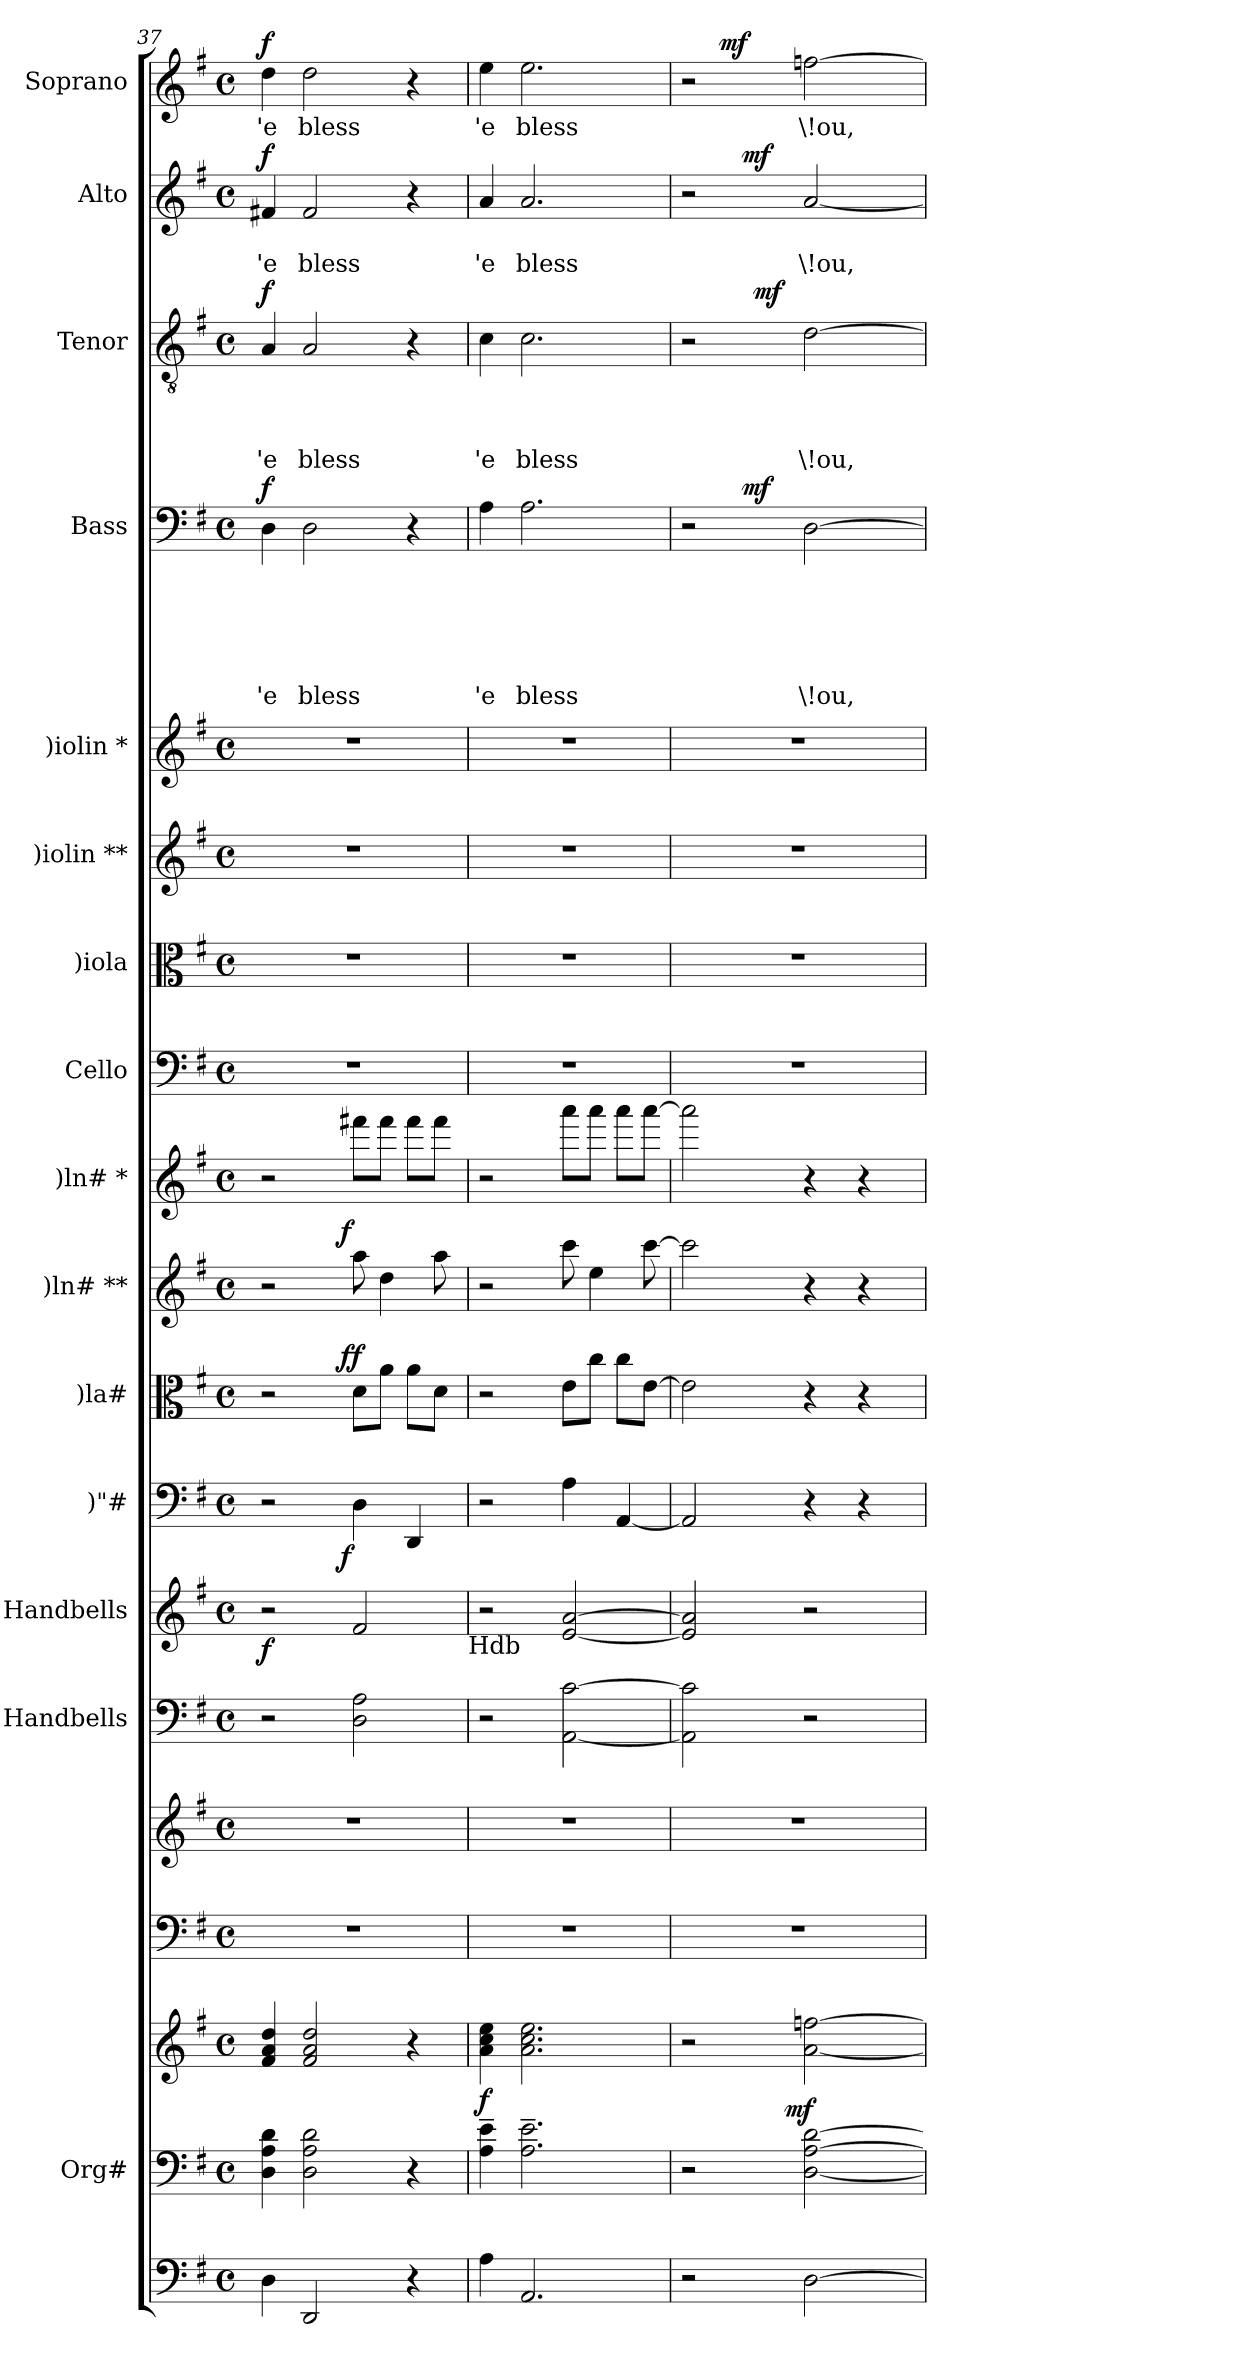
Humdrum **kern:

**kern	**kern	**kern	**dynam	**kern	**kern	**kern	**kern	**dynam	**kern	**dynam	**kern	**dynam	**kern	**dynam	**kern	**kern	**kern	**kern	**kern	**kern	**text	**text	**text	**text	**text	**text	**dynam	**kern	**text	**text	**text	**text	**dynam	**kern	**text	**text	**dynam	**kern	**text	**dynam
*part18	*part17	*part17	*part17	*part16	*part15	*part14	*part13	*part13	*part12	*part12	*part11	*part11	*part10	*part10	*part9	*part8	*part7	*part6	*part5	*part4	*part4	*part4	*part4	*part4	*part4	*part4	*part4	*part3	*part3	*part3	*part3	*part3	*part3	*part2	*part2	*part2	*part2	*part1	*part1	*part1
*staff19	*staff18	*staff17	*staff17/18	*staff16	*staff15	*staff14	*staff13	*staff13	*staff12	*staff12	*staff11	*staff11	*staff10	*staff10	*staff9	*staff8	*staff7	*staff6	*staff5	*staff4	*staff4	*staff4	*staff4	*staff4	*staff4	*staff4	*staff4	*staff3	*staff3	*staff3	*staff3	*staff3	*staff3	*staff2	*staff2	*staff2	*staff2	*staff1	*staff1	*staff1
*	*I"Org#	*	*	*	*	*I"Handbells	*I"Handbells	*	*I")"#	*	*I")la#	*	*I")ln# **	*	*I")ln# *	*I"Cello	*I")iola	*I")iolin **	*I")iolin *	*I"Bass	*	*	*	*	*	*	*	*I"Tenor	*	*	*	*	*	*I"Alto	*	*	*	*I"Soprano	*	*
*	*	*	*	*	*	*	*	*	*	*	*I')la#	*	*I')ln# **	*	*I')ln# *	*	*	*	*	*I'B	*	*	*	*	*	*	*	*I'T	*	*	*	*	*	*I'A	*	*	*	*I'S	*	*
*clefF4	*clefF4	*clefG2	*	*clefF4	*clefG2	*clefF4	*clefG2	*	*clefF4	*	*clefC3	*	*clefG2	*	*clefG2	*clefF4	*clefC3	*clefG2	*clefG2	*clefF4	*	*	*	*	*	*	*	*clefGv2	*	*	*	*	*	*clefG2	*	*	*	*clefG2	*	*
*k[f#]	*k[f#]	*k[f#]	*	*k[f#]	*k[f#]	*k[f#]	*k[f#]	*	*k[f#]	*	*k[f#]	*	*k[f#]	*	*k[f#]	*k[f#]	*k[f#]	*k[f#]	*k[f#]	*k[f#]	*	*	*	*	*	*	*	*k[f#]	*	*	*	*	*	*k[f#]	*	*	*	*k[f#]	*	*
*G:	*G:	*G:	*	*G:	*G:	*G:	*G:	*	*G:	*	*G:	*	*G:	*	*G:	*G:	*G:	*G:	*G:	*G:	*	*	*	*	*	*	*	*G:	*	*	*	*	*	*G:	*	*	*	*G:	*	*
*M4/4	*M4/4	*M4/4	*	*M4/4	*M4/4	*M4/4	*M4/4	*	*M4/4	*	*M4/4	*	*M4/4	*	*M4/4	*M4/4	*M4/4	*M4/4	*M4/4	*M4/4	*	*	*	*	*	*	*	*M4/4	*	*	*	*	*	*M4/4	*	*	*	*M4/4	*	*
*met(c)	*met(c)	*met(c)	*	*met(c)	*met(c)	*met(c)	*met(c)	*	*met(c)	*	*met(c)	*	*met(c)	*	*met(c)	*met(c)	*met(c)	*met(c)	*met(c)	*met(c)	*	*	*	*	*	*	*	*met(c)	*	*	*	*	*	*met(c)	*	*	*	*met(c)	*	*
=37	=37	=37	=37	=37	=37	=37	=37	=37	=37	=37	=37	=37	=37	=37	=37	=37	=37	=37	=37	=37	=37	=37	=37	=37	=37	=37	=37	=37	=37	=37	=37	=37	=37	=37	=37	=37	=37	=37	=37	=37
!	!	!	!	!	!	!	!	!LO:DY:b	!	!	!	!	!	!	!	!	!	!	!	!	!	!	!	!	!	!LO:LY:b	!LO:DY:a	!	!	!	!	!LO:LY:b	!LO:DY:a	!	!	!LO:LY:b	!LO:DY:a	!	!LO:LY:b	!LO:DY:a
*	*	*	*	*	*	*	*	*	*^	*	*^	*	*^	*	*	*	*	*	*	*	*	*	*	*	*	*	*	*	*	*	*	*	*	*	*	*	*	*	*	*
4D\	4D\ 4A\ 4d\	4f#/ 4a/ 4dd/	.	1r	1r	2r	2r	f	2r	4...ryy	.	2r	4...ryy	.	2r	4...ryy	.	2r	1r	1r	1r	1r	4D\	.	.	.	.	.	'e	f	4A/	.	.	.	'e	f	4f#X/	.	'e	f	4dd\	'e	f
!	!	!	!	!	!	!	!	!	!	!	!	!	!	!	!	!	!	!	!	!	!	!	!	!	!	!	!	!	!LO:LY:b	!	!	!	!	!	!LO:LY:b	!	!	!	!LO:LY:b	!	!	!LO:LY:b	!
2DD/	2D\ 2A\ 2d\	2f#/ 2a/ 2dd/	.	.	.	.	.	.	.	.	.	.	.	.	.	.	.	.	.	.	.	.	2D\	.	.	.	.	.	bless	.	2A/	.	.	.	bless	.	2f#/	.	bless	.	2dd\	bless	.
!	!	!	!	!	!	!	!	!	!	!	!LO:DY:b	!	!	!LO:DY:a	!	!	!	!	!	!	!	!	!	!	!	!	!	!	!	!	!	!	!	!	!	!	!	!	!	!	!	!	!
!	!	!	!	!	!	!	!	!	!	!	!	!	!	!LO:DY:n=1:b	!	!	!LO:DY:a	!	!	!	!	!	!	!	!	!	!	!	!	!	!	!	!	!	!	!	!	!	!	!	!	!	!
.	.	.	.	.	.	.	.	.	.	2ryy	f	.	2ryy	f f	.	2ryy	f	.	.	.	.	.	.	.	.	.	.	.	.	.	.	.	.	.	.	.	.	.	.	.	.	.	.
.	.	.	.	.	.	2D\ 2A\	2f#/	.	4D\	.	.	8d\L	.	.	8aa\	.	.	8fff#X\L	.	.	.	.	.	.	.	.	.	.	.	.	.	.	.	.	.	.	.	.	.	.	.	.	.
.	.	.	.	.	.	.	.	.	.	.	.	8a\J	.	.	4dd\	.	.	8fff#\J	.	.	.	.	.	.	.	.	.	.	.	.	.	.	.	.	.	.	.	.	.	.	.	.	.
4r	4r	4r	.	.	.	.	.	.	4DD/	.	.	8a\L	.	.	.	.	.	8fff#\L	.	.	.	.	4r	.	.	.	.	.	.	.	4r	.	.	.	.	.	4r	.	.	.	4r	.	.
.	.	.	.	.	.	.	.	.	.	.	.	8d\J	.	.	8aa\	.	.	8fff#\J	.	.	.	.	.	.	.	.	.	.	.	.	.	.	.	.	.	.	.	.	.	.	.	.	.
.	.	.	.	.	.	.	.	.	.	32ryy	.	.	32ryy	.	.	32ryy	.	.	.	.	.	.	.	.	.	.	.	.	.	.	.	.	.	.	.	.	.	.	.	.	.	.	.
!	!	!	!	!	!	!	!LO:TX:b:t=Hdb	!	!	!	!	!	!	!	!	!	!	!	!	!	!	!	!	!	!	!	!	!	!	!	!	!	!	!	!	!	!	!	!	!	!	!	!
=38	=38	=38	=38	=38	=38	=38	=38	=38	=38	=38	=38	=38	=38	=38	=38	=38	=38	=38	=38	=38	=38	=38	=38	=38	=38	=38	=38	=38	=38	=38	=38	=38	=38	=38	=38	=38	=38	=38	=38	=38	=38	=38	=38
!	!	!	!LO:DY:a=2	!	!	!	!	!	!	!	!	!	!	!	!	!	!	!	!	!	!	!	!	!	!	!	!	!	!LO:LY:b	!	!	!	!	!	!LO:LY:b	!	!	!	!LO:LY:b	!	!	!LO:LY:b	!
*	*	*	*	*	*	*	*	*	*v	*v	*	*	*	*	*v	*v	*	*	*	*	*	*	*	*	*	*	*	*	*	*	*	*	*	*	*	*	*	*	*	*	*	*	*
*	*	*	*	*	*	*	*	*	*	*	*v	*v	*	*	*	*	*	*	*	*	*	*	*	*	*	*	*	*	*	*	*	*	*	*	*	*	*	*	*	*	*
4A\	4A\~> 4e\~>	4a\ 4cc\ 4ee\	f	1r	1r	2r	2r	.	2r	.	2r	.	2r	.	2r	1r	1r	1r	1r	4A\	.	.	.	.	.	'e	.	4c\	.	.	.	'e	.	4a/	.	'e	.	4ee\	'e	.
!	!	!	!	!	!	!	!	!	!	!	!	!	!	!	!	!	!	!	!	!	!	!	!	!	!	!LO:LY:b	!	!	!	!	!	!LO:LY:b	!	!	!	!LO:LY:b	!	!	!LO:LY:b	!
2.AA/	2.A\~> 2.e\~>	2.a\ 2.cc\ 2.ee\	.	.	.	.	.	.	.	.	.	.	.	.	.	.	.	.	.	2.A\	.	.	.	.	.	bless	.	2.c\	.	.	.	bless	.	2.a/	.	bless	.	2.ee\	bless	.
.	.	.	.	.	.	[<2AA\ [>2c\	[<2e/ [>2a/	.	4A\	.	8e\L	.	8ccc\	.	8aaa\L	.	.	.	.	.	.	.	.	.	.	.	.	.	.	.	.	.	.	.	.	.	.	.	.	.
.	.	.	.	.	.	.	.	.	.	.	8cc\J	.	4ee\	.	8aaa\J	.	.	.	.	.	.	.	.	.	.	.	.	.	.	.	.	.	.	.	.	.	.	.	.	.
.	.	.	.	.	.	.	.	.	[<4AA/	.	8cc\L	.	.	.	8aaa\L	.	.	.	.	.	.	.	.	.	.	.	.	.	.	.	.	.	.	.	.	.	.	.	.	.
.	.	.	.	.	.	.	.	.	.	.	[>8e\J	.	[>8ccc\	.	[>8aaa\J	.	.	.	.	.	.	.	.	.	.	.	.	.	.	.	.	.	.	.	.	.	.	.	.	.
=39	=39	=39	=39	=39	=39	=39	=39	=39	=39	=39	=39	=39	=39	=39	=39	=39	=39	=39	=39	=39	=39	=39	=39	=39	=39	=39	=39	=39	=39	=39	=39	=39	=39	=39	=39	=39	=39	=39	=39	=39
*	*^	*	*	*	*	*	*	*	*	*	*	*	*	*	*	*	*	*	*	*^	*	*	*	*	*	*	*	*^	*	*	*	*	*	*^	*	*	*	*^	*	*
2r	2r	4..ryy	2r	.	1r	1r	2AA\] 2c\]	2e/] 2a/]	.	2AA/]	.	2e\]	.	2ccc\]	.	2aaa\]	1r	1r	1r	1r	2r	4ryy	.	.	.	.	.	.	.	2r	4ryy	.	.	.	.	.	2r	4ryy	.	.	.	2r	8ryy	.	.
.	.	.	.	.	.	.	.	.	.	.	.	.	.	.	.	.	.	.	.	.	.	.	.	.	.	.	.	.	.	.	.	.	.	.	.	.	.	.	.	.	.	.	32ryy	.	.
!	!	!	!	!	!	!	!	!	!	!	!	!	!	!	!	!	!	!	!	!	!	!	!	!	!	!	!	!	!	!	!	!	!	!	!	!	!	!	!	!	!	!	!	!	!LO:DY:a
.	.	.	.	.	.	.	.	.	.	.	.	.	.	.	.	.	.	.	.	.	.	.	.	.	.	.	.	.	.	.	.	.	.	.	.	.	.	.	.	.	.	.	2ryy	.	mf
!	!	!	!	!	!	!	!	!	!	!	!	!	!	!	!	!	!	!	!	!	!	!	!	!	!	!	!	!	!LO:DY:a	!	!	!	!	!	!	!	!	!	!	!	!LO:DY:a	!	!	!	!
.	.	.	.	.	.	.	.	.	.	.	.	.	.	.	.	.	.	.	.	.	.	2.ryy	.	.	.	.	.	.	mf	.	32ryy	.	.	.	.	.	.	2.ryy	.	.	mf	.	.	.	.
!	!	!	!	!	!	!	!	!	!	!	!	!	!	!	!	!	!	!	!	!	!	!	!	!	!	!	!	!	!	!	!	!	!	!	!	!LO:DY:a	!	!	!	!	!	!	!	!	!
.	.	.	.	.	.	.	.	.	.	.	.	.	.	.	.	.	.	.	.	.	.	.	.	.	.	.	.	.	.	.	2ryy	.	.	.	.	mf	.	.	.	.	.	.	.	.	.
!	!	!	!	!LO:DY:a=2	!	!	!	!	!	!	!	!	!	!	!	!	!	!	!	!	!	!	!	!	!	!	!	!	!	!	!	!	!	!	!	!	!	!	!	!	!	!	!	!	!
.	.	2ryy	.	mf	.	.	.	.	.	.	.	.	.	.	.	.	.	.	.	.	.	.	.	.	.	.	.	.	.	.	.	.	.	.	.	.	.	.	.	.	.	.	.	.	.
!	!	!	!	!	!	!	!	!	!	!	!	!	!	!	!	!	!	!	!	!	!	!	!	!	!	!	!	!LO:LY:b	!	!	!	!	!	!	!LO:LY:b	!	!	!	!	!LO:LY:b	!	!	!	!LO:LY:b	!
[>2D\	[<2D\ [>2A\ [>2d\	.	[<2a\ [>2ffn\	.	.	.	2r	2r	.	4r	.	4r	.	4r	.	4r	.	.	.	.	[>2D\	.	.	.	.	.	.	\!ou,	.	[>2d\	.	.	.	.	\!ou,	.	[<2a/	.	.	\!ou,	.	[>2ffn\	.	\!ou,	.
.	.	.	.	.	.	.	.	.	.	.	.	.	.	.	.	.	.	.	.	.	.	.	.	.	.	.	.	.	.	.	.	.	.	.	.	.	.	.	.	.	.	.	4ryy	.	.
.	.	.	.	.	.	.	.	.	.	4r	.	4r	.	4r	.	4r	.	.	.	.	.	.	.	.	.	.	.	.	.	.	.	.	.	.	.	.	.	.	.	.	.	.	.	.	.
.	.	.	.	.	.	.	.	.	.	.	.	.	.	.	.	.	.	.	.	.	.	.	.	.	.	.	.	.	.	.	8..ryy	.	.	.	.	.	.	.	.	.	.	.	.	.	.
.	.	.	.	.	.	.	.	.	.	.	.	.	.	.	.	.	.	.	.	.	.	.	.	.	.	.	.	.	.	.	.	.	.	.	.	.	.	.	.	.	.	.	16.ryy	.	.
.	.	16ryy	.	.	.	.	.	.	.	.	.	.	.	.	.	.	.	.	.	.	.	.	.	.	.	.	.	.	.	.	.	.	.	.	.	.	.	.	.	.	.	.	.	.	.
*	*	*	*	*	*	*	*	*	*	*	*	*	*	*	*	*	*	*	*	*	*v	*v	*	*	*	*	*	*	*	*	*	*	*	*	*	*	*v	*v	*	*	*	*v	*v	*	*
*	*v	*v	*	*	*	*	*	*	*	*	*	*	*	*	*	*	*	*	*	*	*	*	*	*	*	*	*	*	*v	*v	*	*	*	*	*	*	*	*	*	*	*	*
=	=	=	=	=	=	=	=	=	=	=	=	=	=	=	=	=	=	=	=	=	=	=	=	=	=	=	=	=	=	=	=	=	=	=	=	=	=	=	=	=
*-	*-	*-	*-	*-	*-	*-	*-	*-	*-	*-	*-	*-	*-	*-	*-	*-	*-	*-	*-	*-	*-	*-	*-	*-	*-	*-	*-	*-	*-	*-	*-	*-	*-	*-	*-	*-	*-	*-	*-	*-
